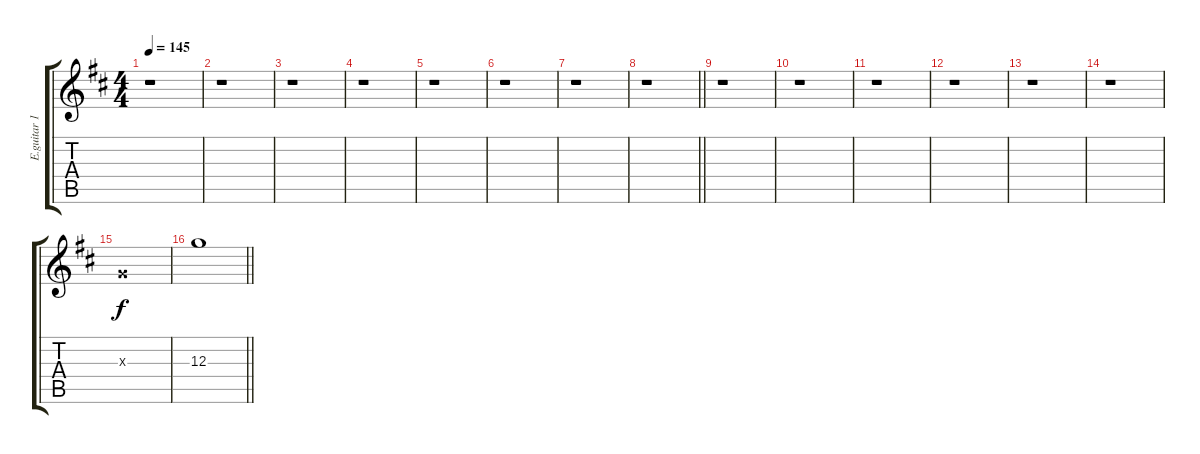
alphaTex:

\track ("E.guitar 1" "E.guitar 1") {instrument electricguitarjazz}
\staff {score tabs}
\tuning (E4 B3 G3 D3 A2 E2) {hide}
\ts (4 4)
\tempo 145
\clef g2
\ks d
r.1{dy f} |
r.1 |
r.1 |
r.1 |
r.1 |
r.1 |
r.1 |
\barLineRight lightlight
r.1 |
r.1 |
r.1 |
r.1 |
r.1 |
r.1 |
r.1 |
0.3{x}.1 |
\barLineRight lightlight
12.3.1
